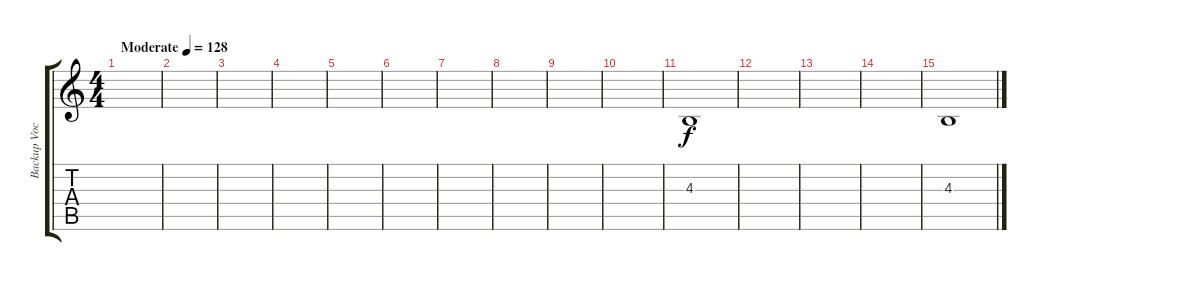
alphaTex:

\track ("Backup Vocals" "Backup Voc") {instrument lead2sawtooth}
\staff {score tabs}
\tuning (E4 B3 G3 D3 A2 E2) {hide}
\ts (4 4)
\tempo (128 "Moderate")
\clef g2
\ks c
|
|
|
|
|
|
|
|
|
|
4.3.1 |
|
|
|
4.3.1
